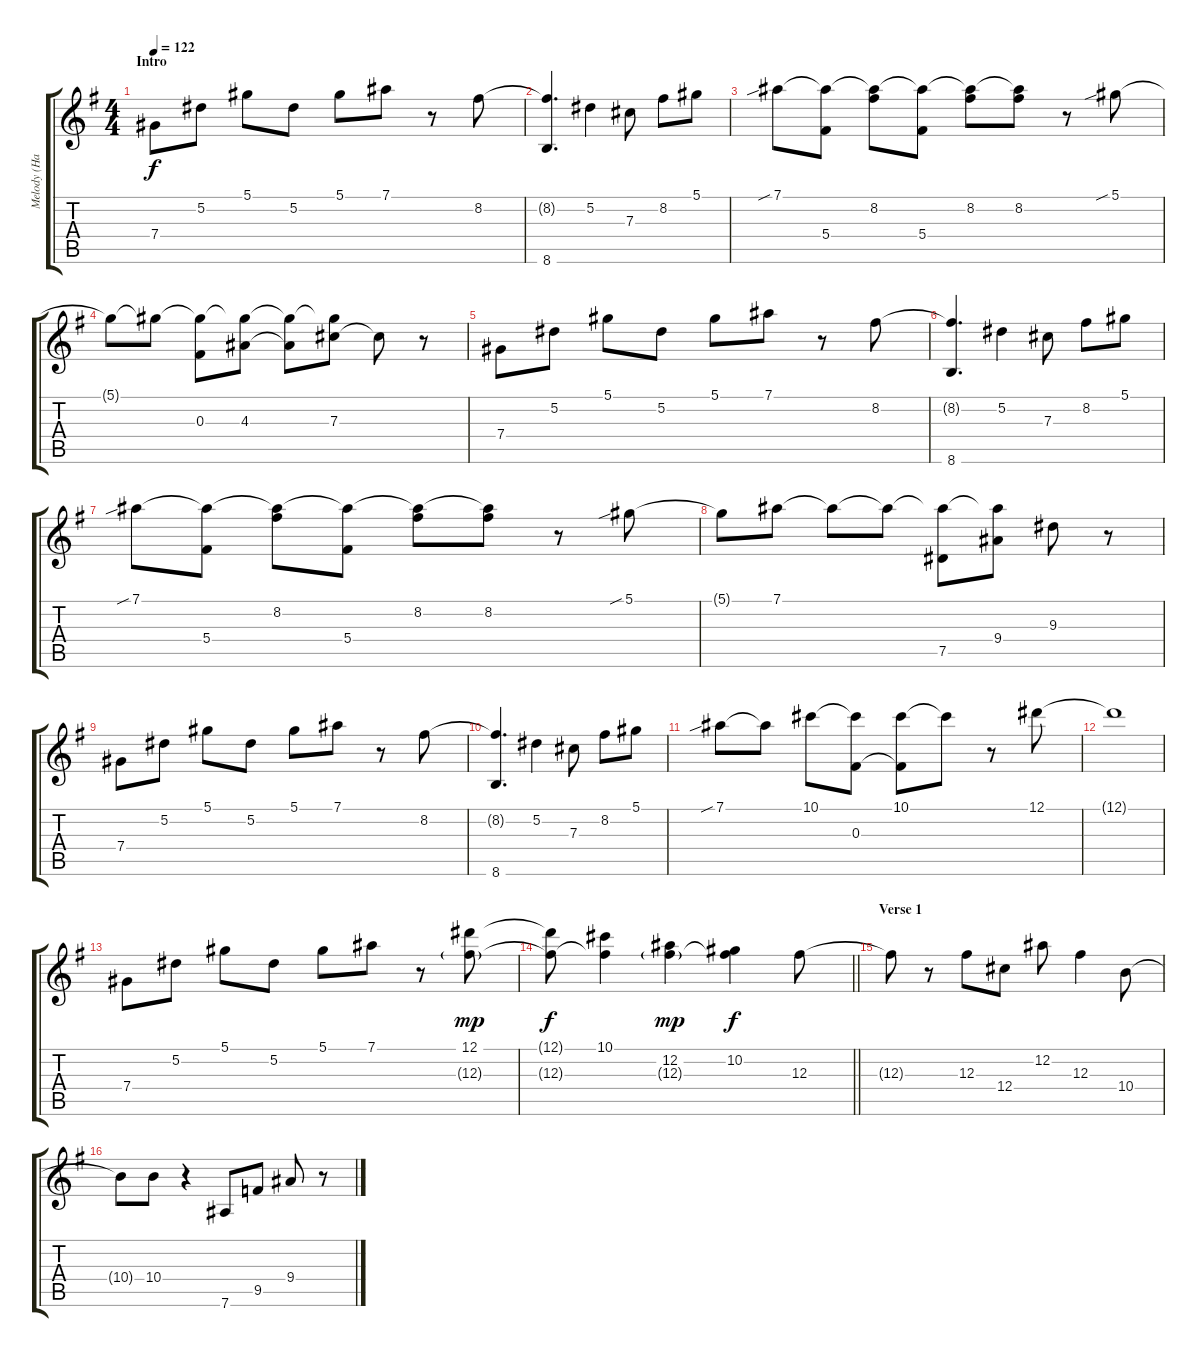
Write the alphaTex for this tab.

\track ("Melody (Half Down)" "Melody (Ha") {instrument electricguitarclean}
\staff {score tabs}
\tuning (Eb4 Bb3 Gb3 Db3 Ab2 Eb2) {hide}
\ts (4 4)
\section ("" "Intro")
\tempo 122
\clef g2
\ks eminor
7.4.8{dy f instrument electricguitarclean} 5.2.8 5.1.8 5.2.8 5.1.8 7.1.8 r.8 8.2.8 |
(8.2{t} 8.6).4{d} 5.2.4 7.3.8 8.2.8 5.1.8 |
7.1{sib}.8 (7.1{t} 5.4).8 (7.1{t} 8.2).8 (7.1{t} 5.4).8 (7.1{t} 8.2).8 (7.1{t} 8.2).8 r.8 5.1{sib}.8 |
5.1{t}.8 5.1{t}.8 (5.1{t} 0.3).8 (5.1{t} 4.3).8 (5.1{t} 4.3{t}).8 (5.1{t} 7.3).8 7.3{t}.8 r.8 |
7.4.8 5.2.8 5.1.8 5.2.8 5.1.8 7.1.8 r.8 8.2.8 |
(8.2{t} 8.6).4{d} 5.2.4 7.3.8 8.2.8 5.1.8 |
7.1{sib}.8 (7.1{t} 5.4).8 (7.1{t} 8.2).8 (7.1{t} 5.4).8 (7.1{t} 8.2).8 (7.1{t} 8.2).8 r.8 5.1{sib}.8 |
5.1{t}.8 7.1.8 7.1{t}.8 7.1{t}.8 (7.1{t} 7.5).8 (7.1{t} 9.4).8 9.3.8 r.8 |
7.4.8 5.2.8 5.1.8 5.2.8 5.1.8 7.1.8 r.8 8.2.8 |
(8.2{t} 8.6).4{d} 5.2.4 7.3.8 8.2.8 5.1.8 |
7.1{sib}.8 7.1{t}.8 10.1.8 (10.1{t} 0.3).8 (10.1 0.3{t}).8 10.1{t}.8 r.8 12.1.8 |
12.1{t}.1 |
7.4.8 5.2.8 5.1.8 5.2.8 5.1.8 7.1.8 r.8 (12.1 12.3{g}).8{dy mp} |
\barLineRight lightlight
(12.1{t} 12.3{t}).8{dy f} (10.1 12.3{t}).4 (12.2 12.3{g}).4{dy mp} (10.2 12.3{t}).4{dy f} 12.3.8 |
\section ("" "Verse 1")
12.3{t}.8 r.8 12.3.8 12.4.8 12.2.8 12.3.4 10.4.8 |
10.4{t}.8 10.4.8 r.4 7.6.8 9.5.8 9.4.8 r.8
